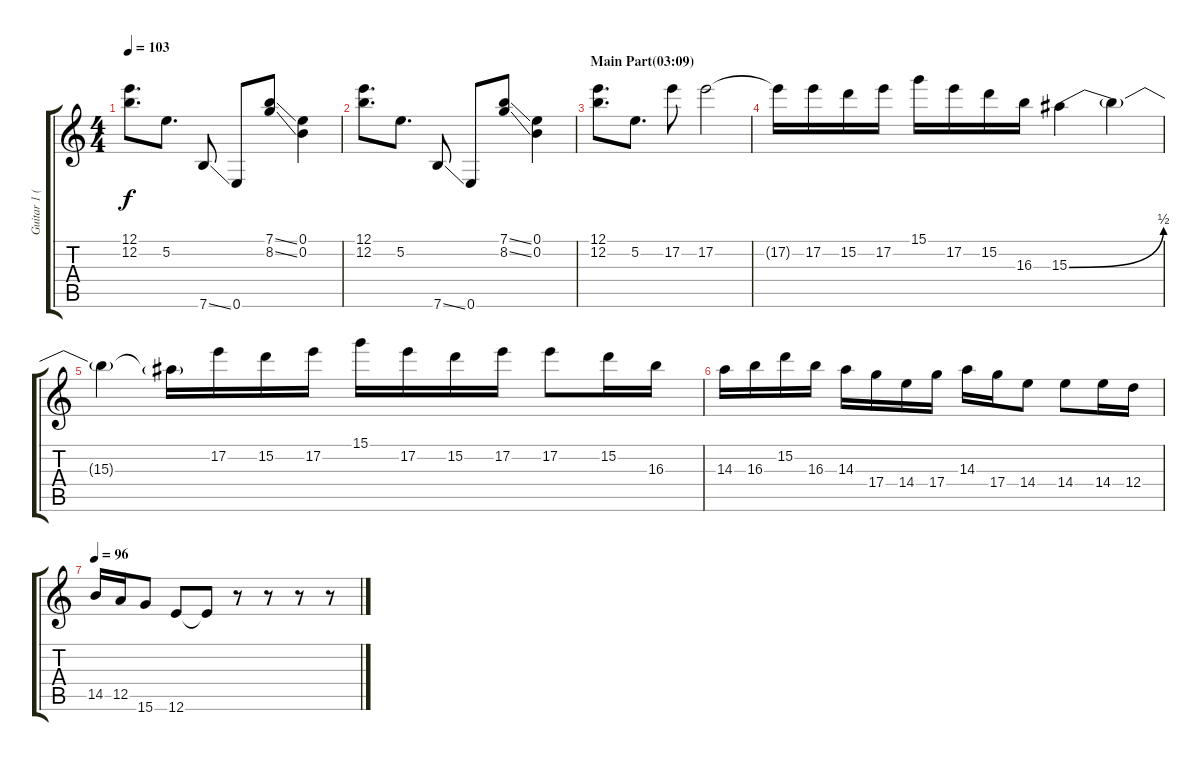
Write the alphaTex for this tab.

\track ("Guitar 1 (J. Perry)" "Guitar 1 (") {instrument overdrivenguitar}
\staff {score tabs}
\tuning (E4 B3 G3 D3 A2 E2) {hide}
\ts (4 4)
\tempo 103
\clef g2
\ks c
(12.1 12.2).8{d dy f} 5.2.8{d} 7.6{ss}.8 0.6.8 (7.1{ss} 8.2{ss}).8 (0.1 0.2).4 |
(12.1 12.2).8{d} 5.2.8{d} 7.6{ss}.8 0.6.8 (7.1{ss} 8.2{ss}).8 (0.1 0.2).4 |
\section ("" "Main Part(03:09)")
(12.1 12.2).8{d} 5.2.8{d} 17.2.8 17.2.2 |
17.2{t}.16 17.2.16 15.2.16 17.2.16 15.1.16 17.2.16 15.2.16 16.3.16 15.3{be (bend 0 0 60 2)}.4 15.3{t}.4 |
15.3{t}.4 15.3{t}.16 17.2.16 15.2.16 17.2.16 15.1.16 17.2.16 15.2.16 17.2.16 17.2.8 15.2.16 16.3.16 |
14.3.16 16.3.16 15.2.16 16.3.16 14.3.16 17.4.16 14.4.16 17.4.16 14.3.16 17.4.16 14.4.8 14.4.8 14.4.16 12.4.16 |
\tempo 96
14.5.16 12.5.16 15.6.8 12.6.8 12.6{t}.8 r.8{volume 9} r.8 r.8 r.8
